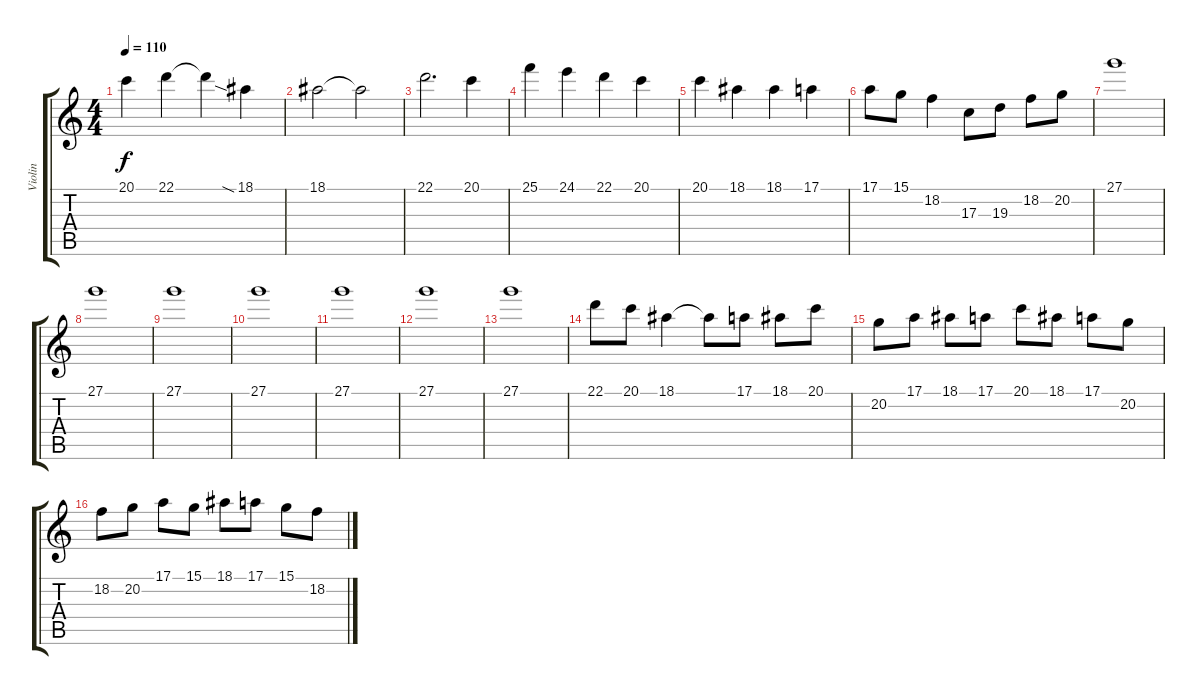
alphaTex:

\track ("Violin" "Violin") {instrument stringensemble1}
\staff {score tabs}
\tuning (E4 B3 G3 D3 A2 E2) {hide}
\ts (4 4)
\tempo 110
\clef g2
\ks c
20.1.4{dy f} 22.1.4 22.1{t}.4 18.1{sia}.4 |
18.1.2 18.1{t}.2{volume 5} |
22.1.2{d volume 8} 20.1.4 |
25.1.4 24.1.4 22.1.4 20.1.4 |
20.1.4 18.1.4 18.1.4 17.1.4 |
17.1.8 15.1.8 18.2.4 17.3.8 19.3.8 18.2.8 20.2.8 |
27.1.1 |
27.1.1 |
27.1.1 |
27.1.1 |
27.1.1{volume 6} |
27.1.1 |
27.1.1 |
22.1.8 20.1.8 18.1.4 18.1{t}.8 17.1.8 18.1.8 20.1.8 |
20.2.8{volume 5} 17.1.8 18.1.8 17.1.8 20.1.8 18.1.8 17.1.8 20.2.8 |
18.2.8 20.2.8 17.1.8 15.1.8 18.1.8 17.1.8 15.1.8 18.2.8
